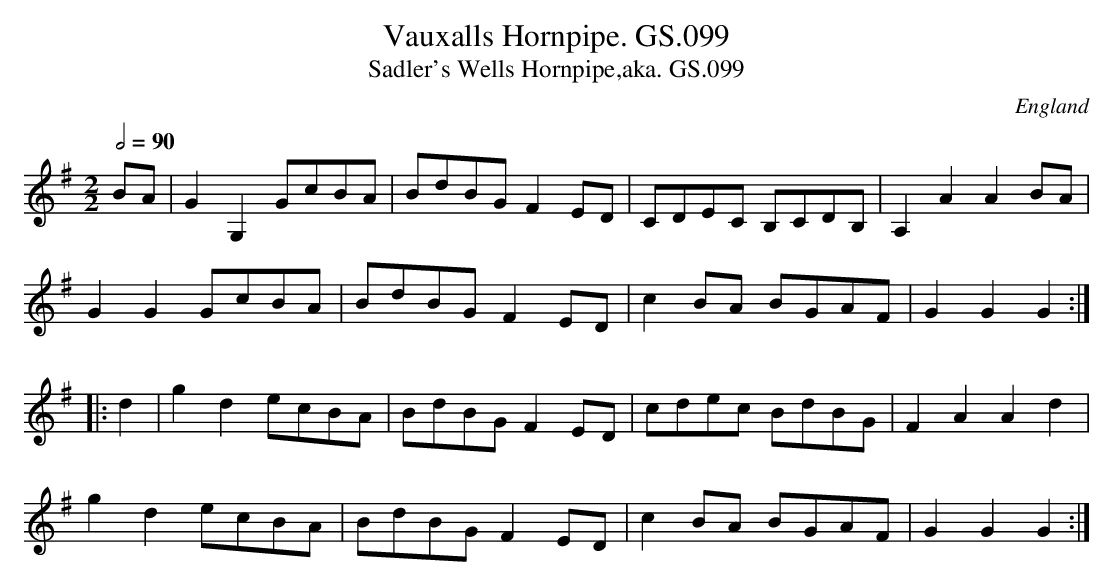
X:1
T:Vauxalls Hornpipe. GS.099
T:Sadler's Wells Hornpipe,aka. GS.099
M:2/2
L:1/8
Q:1/2=90
O:England
K:G major
BA | G2G,2 GcBA | BdBG F2 ED | CDEC B,CDB, | A,2A2A2 BA |!
G2G2GcBA |BdBG F2 ED | c2 BA BGAF | G2G2G2 :|!
|: d2 | g2d2 ecBA | BdBG F2 ED | cdec BdBG | F2A2A2d2 |!
g2d2 ecBA | BdBG F2 ED | c2 BA BGAF | G2G2G2 :|
